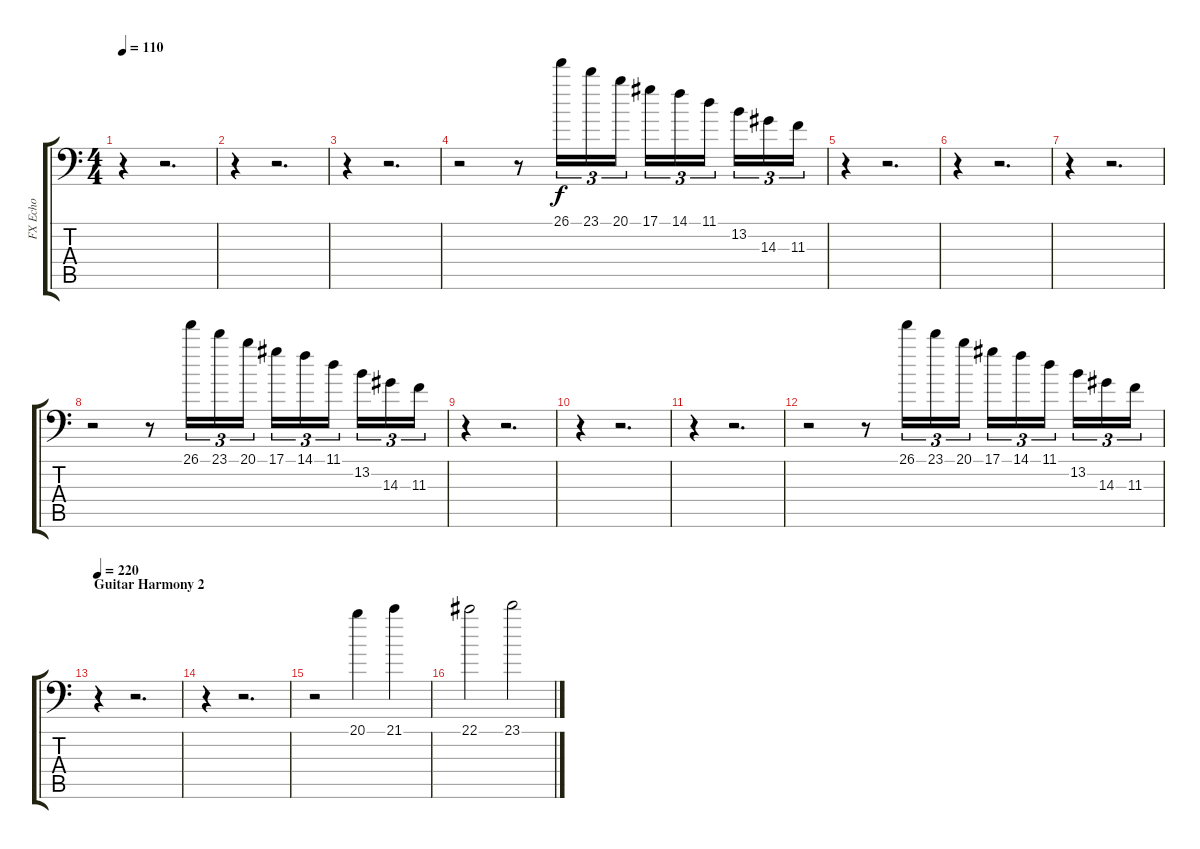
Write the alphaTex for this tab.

\track ("FX Echo" "FX Echo") {instrument fx7echoes}
\staff {score tabs}
\tuning (Eb4 Bb3 Gb3 Db3 Ab2 Eb1) {hide}
\ts (4 4)
\tempo 110
\clef f4
\ks c
r.4{dy f} r.2{d} |
r.4 r.2{d} |
r.4 r.2{d} |
r.2 r.8 26.1.16{tu (3 2)} 23.1.16{tu (3 2)} 20.1.16{tu (3 2)} 17.1.16{tu (3 2)} 14.1.16{tu (3 2)} 11.1.16{tu (3 2)} 13.2.16{tu (3 2)} 14.3.16{tu (3 2)} 11.3.16{tu (3 2)} |
r.4 r.2{d} |
r.4 r.2{d} |
r.4 r.2{d} |
r.2 r.8 26.1.16{tu (3 2)} 23.1.16{tu (3 2)} 20.1.16{tu (3 2)} 17.1.16{tu (3 2)} 14.1.16{tu (3 2)} 11.1.16{tu (3 2)} 13.2.16{tu (3 2)} 14.3.16{tu (3 2)} 11.3.16{tu (3 2)} |
r.4 r.2{d} |
r.4 r.2{d} |
r.4 r.2{d} |
r.2 r.8 26.1.16{tu (3 2)} 23.1.16{tu (3 2)} 20.1.16{tu (3 2)} 17.1.16{tu (3 2)} 14.1.16{tu (3 2)} 11.1.16{tu (3 2)} 13.2.16{tu (3 2)} 14.3.16{tu (3 2)} 11.3.16{tu (3 2)} |
\section ("" "Guitar Harmony 2")
\tempo 220
r.4 r.2{d} |
r.4 r.2{d} |
r.2 20.1.4 21.1.4 |
22.1.2 23.1.2
